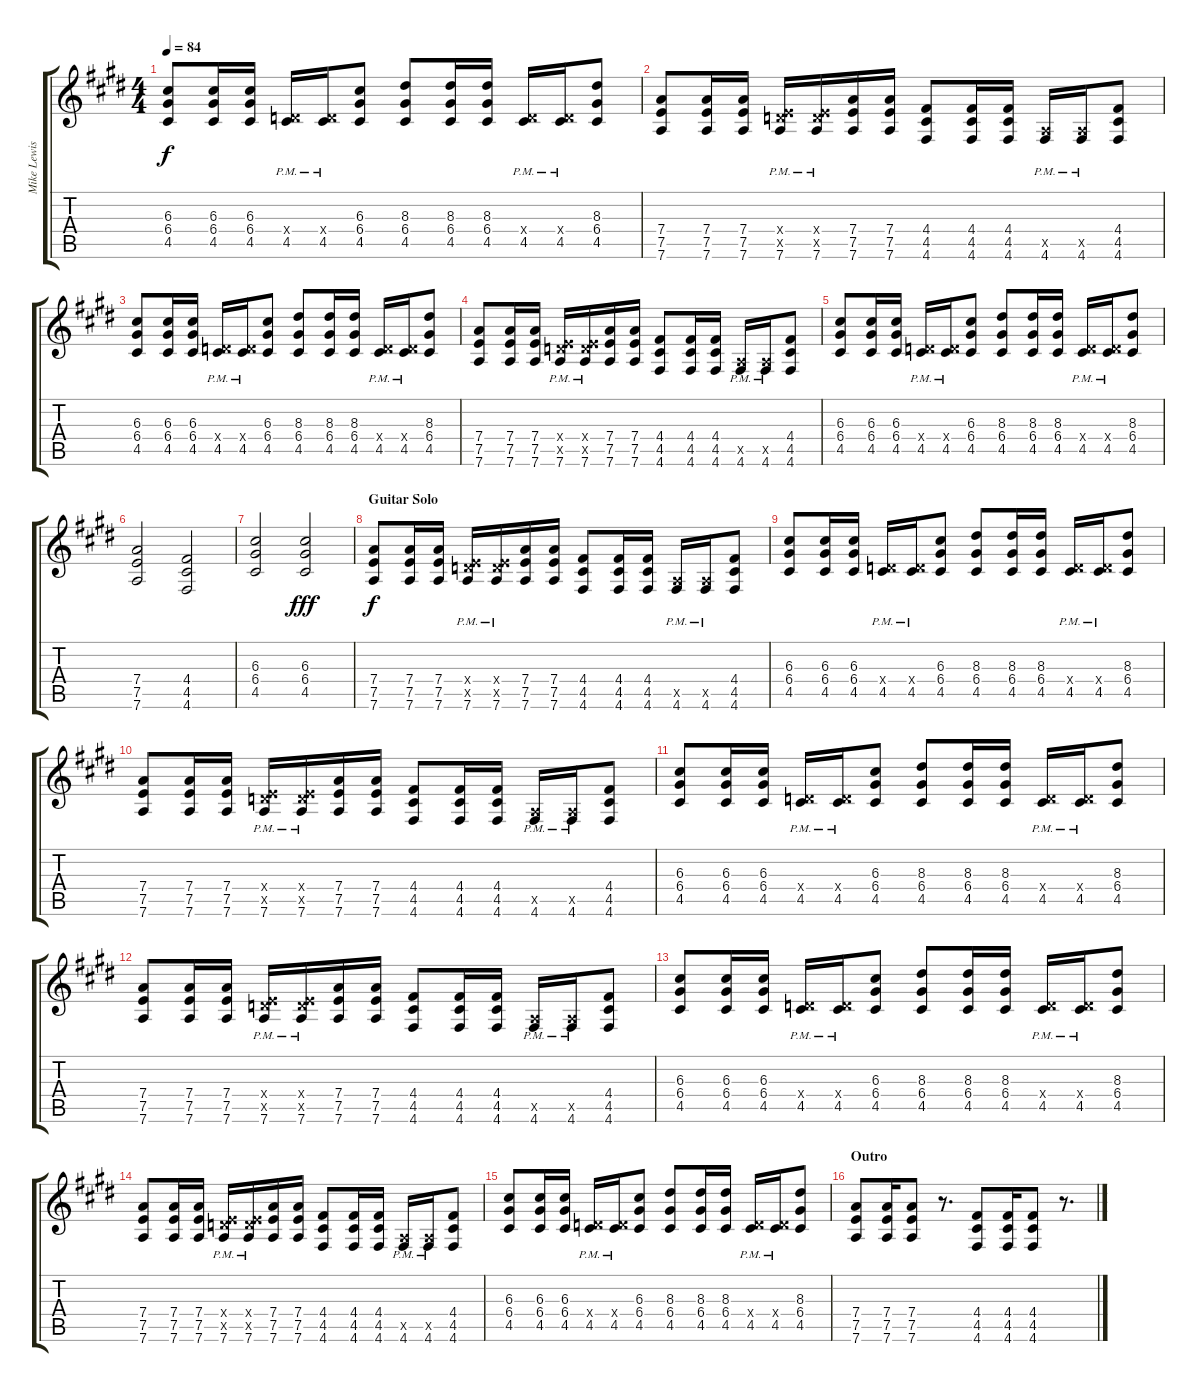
\track ("Mike Lewis (Rhythm)" "Mike Lewis") {instrument electricguitarjazz}
\staff {score tabs}
\tuning (E4 B3 G3 D3 A2 D2) {hide}
\ts (4 4)
\tempo 84
\clef g2
\ks e
(6.3 6.4 4.5).8{dy f} (6.3 6.4 4.5).16 (6.3 6.4 4.5).16 (0.4{x} 4.5{pm}).16 (0.4{x} 4.5{pm}).16 (6.3 6.4 4.5).8 (8.3 6.4 4.5).8 (8.3 6.4 4.5).16 (8.3 6.4 4.5).16 (0.4{x} 4.5{pm}).16 (0.4{x} 4.5{pm}).16 (8.3 6.4 4.5).8 |
(7.4 7.5 7.6).8{instrument distortionguitar} (7.4 7.5 7.6).16 (7.4 7.5 7.6).16 (0.4{x} 7.5{x} 7.6{pm}).16 (0.4{x} 7.5{x} 7.6{pm}).16 (7.4 7.5 7.6).16 (7.4 7.5 7.6).16 (4.4 4.5 4.6).8 (4.4 4.5 4.6).16 (4.4 4.5 4.6).16 (0.5{x} 4.6{pm}).16 (0.5{x} 4.6{pm}).16 (4.4 4.5 4.6).8 |
(6.3 6.4 4.5).8 (6.3 6.4 4.5).16 (6.3 6.4 4.5).16 (0.4{x} 4.5{pm}).16 (0.4{x} 4.5{pm}).16 (6.3 6.4 4.5).8 (8.3 6.4 4.5).8 (8.3 6.4 4.5).16 (8.3 6.4 4.5).16 (0.4{x} 4.5{pm}).16 (0.4{x} 4.5{pm}).16 (8.3 6.4 4.5).8 |
(7.4 7.5 7.6).8{instrument distortionguitar} (7.4 7.5 7.6).16 (7.4 7.5 7.6).16 (0.4{x} 7.5{x} 7.6{pm}).16 (0.4{x} 7.5{x} 7.6{pm}).16 (7.4 7.5 7.6).16 (7.4 7.5 7.6).16 (4.4 4.5 4.6).8 (4.4 4.5 4.6).16 (4.4 4.5 4.6).16 (0.5{x} 4.6{pm}).16 (0.5{x} 4.6{pm}).16 (4.4 4.5 4.6).8 |
(6.3 6.4 4.5).8 (6.3 6.4 4.5).16 (6.3 6.4 4.5).16 (0.4{x} 4.5{pm}).16 (0.4{x} 4.5{pm}).16 (6.3 6.4 4.5).8 (8.3 6.4 4.5).8 (8.3 6.4 4.5).16 (8.3 6.4 4.5).16 (0.4{x} 4.5{pm}).16 (0.4{x} 4.5{pm}).16 (8.3 6.4 4.5).8 |
(7.4 7.5 7.6).2 (4.4 4.5 4.6).2 |
(6.3 6.4 4.5).2 (6.3 6.4 4.5).2{dy fff} |
\section ("" "Guitar Solo")
(7.4 7.5 7.6).8{dy f instrument distortionguitar} (7.4 7.5 7.6).16 (7.4 7.5 7.6).16 (0.4{x} 7.5{x} 7.6{pm}).16 (0.4{x} 7.5{x} 7.6{pm}).16 (7.4 7.5 7.6).16 (7.4 7.5 7.6).16 (4.4 4.5 4.6).8 (4.4 4.5 4.6).16 (4.4 4.5 4.6).16 (0.5{x} 4.6{pm}).16 (0.5{x} 4.6{pm}).16 (4.4 4.5 4.6).8 |
(6.3 6.4 4.5).8 (6.3 6.4 4.5).16 (6.3 6.4 4.5).16 (0.4{x} 4.5{pm}).16 (0.4{x} 4.5{pm}).16 (6.3 6.4 4.5).8 (8.3 6.4 4.5).8 (8.3 6.4 4.5).16 (8.3 6.4 4.5).16 (0.4{x} 4.5{pm}).16 (0.4{x} 4.5{pm}).16 (8.3 6.4 4.5).8 |
(7.4 7.5 7.6).8{instrument distortionguitar} (7.4 7.5 7.6).16 (7.4 7.5 7.6).16 (0.4{x} 7.5{x} 7.6{pm}).16 (0.4{x} 7.5{x} 7.6{pm}).16 (7.4 7.5 7.6).16 (7.4 7.5 7.6).16 (4.4 4.5 4.6).8 (4.4 4.5 4.6).16 (4.4 4.5 4.6).16 (0.5{x} 4.6{pm}).16 (0.5{x} 4.6{pm}).16 (4.4 4.5 4.6).8 |
(6.3 6.4 4.5).8 (6.3 6.4 4.5).16 (6.3 6.4 4.5).16 (0.4{x} 4.5{pm}).16 (0.4{x} 4.5{pm}).16 (6.3 6.4 4.5).8 (8.3 6.4 4.5).8 (8.3 6.4 4.5).16 (8.3 6.4 4.5).16 (0.4{x} 4.5{pm}).16 (0.4{x} 4.5{pm}).16 (8.3 6.4 4.5).8 |
(7.4 7.5 7.6).8{instrument distortionguitar} (7.4 7.5 7.6).16 (7.4 7.5 7.6).16 (0.4{x} 7.5{x} 7.6{pm}).16 (0.4{x} 7.5{x} 7.6{pm}).16 (7.4 7.5 7.6).16 (7.4 7.5 7.6).16 (4.4 4.5 4.6).8 (4.4 4.5 4.6).16 (4.4 4.5 4.6).16 (0.5{x} 4.6{pm}).16 (0.5{x} 4.6{pm}).16 (4.4 4.5 4.6).8 |
(6.3 6.4 4.5).8 (6.3 6.4 4.5).16 (6.3 6.4 4.5).16 (0.4{x} 4.5{pm}).16 (0.4{x} 4.5{pm}).16 (6.3 6.4 4.5).8 (8.3 6.4 4.5).8 (8.3 6.4 4.5).16 (8.3 6.4 4.5).16 (0.4{x} 4.5{pm}).16 (0.4{x} 4.5{pm}).16 (8.3 6.4 4.5).8 |
(7.4 7.5 7.6).8{instrument distortionguitar} (7.4 7.5 7.6).16 (7.4 7.5 7.6).16 (0.4{x} 7.5{x} 7.6{pm}).16 (0.4{x} 7.5{x} 7.6{pm}).16 (7.4 7.5 7.6).16 (7.4 7.5 7.6).16 (4.4 4.5 4.6).8 (4.4 4.5 4.6).16 (4.4 4.5 4.6).16 (0.5{x} 4.6{pm}).16 (0.5{x} 4.6{pm}).16 (4.4 4.5 4.6).8 |
(6.3 6.4 4.5).8 (6.3 6.4 4.5).16 (6.3 6.4 4.5).16 (0.4{x} 4.5{pm}).16 (0.4{x} 4.5{pm}).16 (6.3 6.4 4.5).8 (8.3 6.4 4.5).8 (8.3 6.4 4.5).16 (8.3 6.4 4.5).16 (0.4{x} 4.5{pm}).16 (0.4{x} 4.5{pm}).16 (8.3 6.4 4.5).8 |
\section ("" "Outro")
(7.4 7.5 7.6).8 (7.4 7.5 7.6).16 (7.4 7.5 7.6).8 r.8{d} (4.4 4.5 4.6).8 (4.4 4.5 4.6).16 (4.4 4.5 4.6).8 r.8{d}
